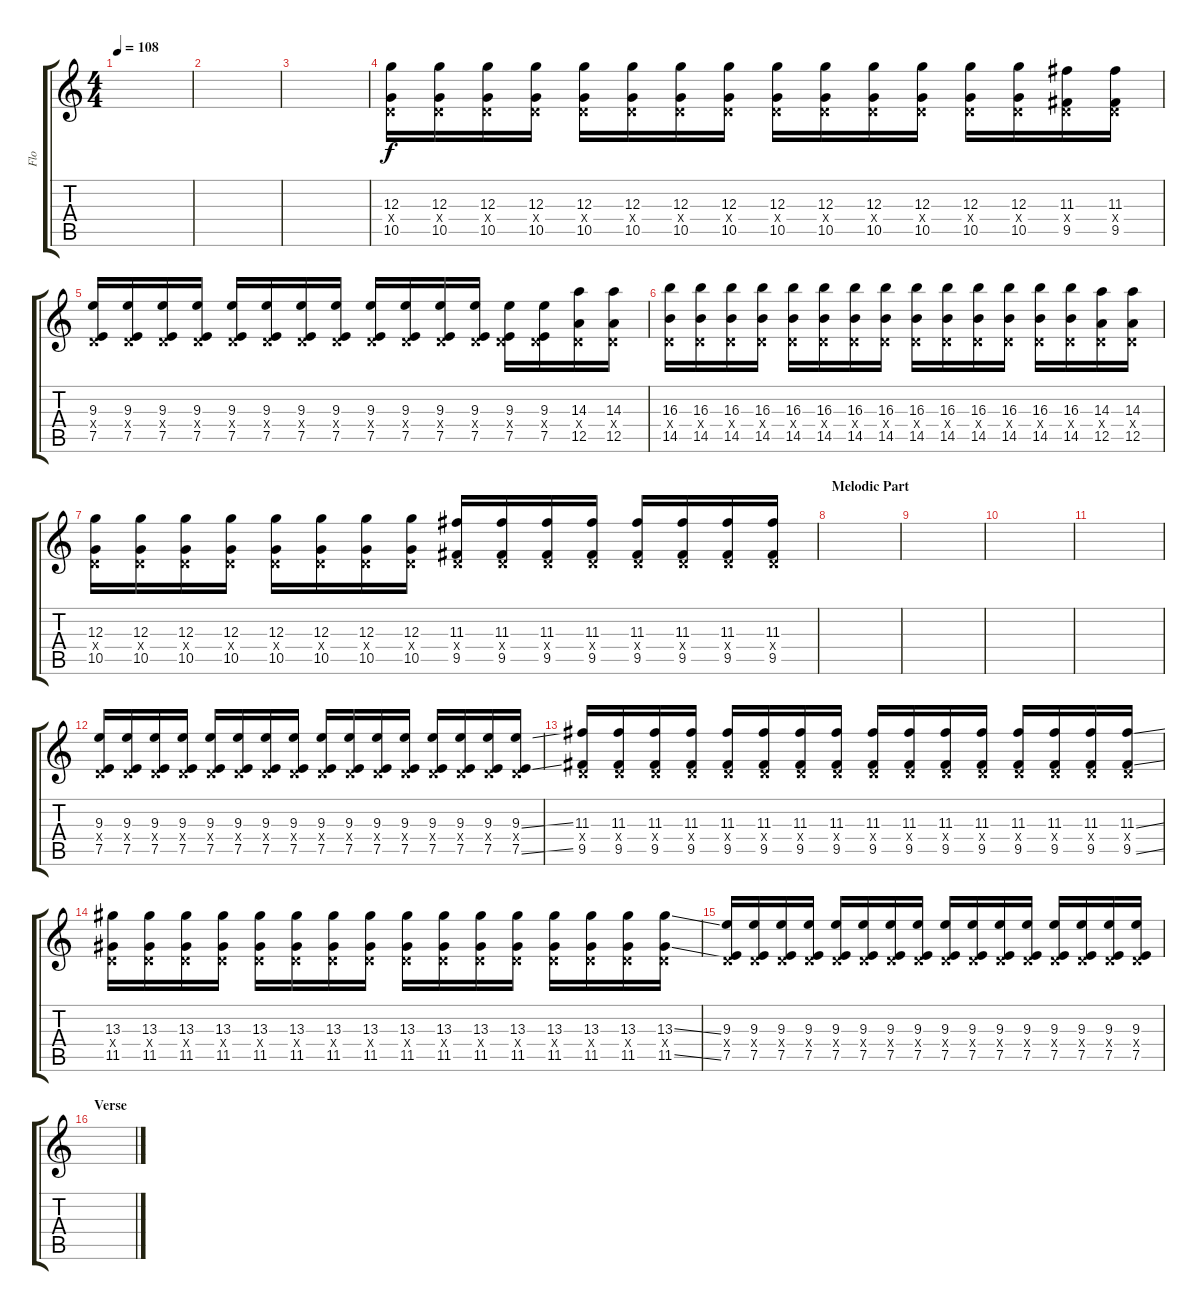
\track ("Flo" "Flo") {instrument distortionguitar}
\staff {score tabs}
\tuning (E4 B3 G3 D3 A2 E2) {hide}
\ts (4 4)
\tempo 108
\clef g2
\ks c
|
|
|
(12.3 0.4{x} 10.5).16{dy f} (12.3 0.4{x} 10.5).16 (12.3 0.4{x} 10.5).16 (12.3 0.4{x} 10.5).16 (12.3 0.4{x} 10.5).16 (12.3 0.4{x} 10.5).16 (12.3 0.4{x} 10.5).16 (12.3 0.4{x} 10.5).16 (12.3 0.4{x} 10.5).16 (12.3 0.4{x} 10.5).16 (12.3 0.4{x} 10.5).16 (12.3 0.4{x} 10.5).16 (12.3 0.4{x} 10.5).16 (12.3 0.4{x} 10.5).16 (11.3 0.4{x} 9.5).16 (11.3 0.4{x} 9.5).16 |
(9.3 0.4{x} 7.5).16 (9.3 0.4{x} 7.5).16 (9.3 0.4{x} 7.5).16 (9.3 0.4{x} 7.5).16 (9.3 0.4{x} 7.5).16 (9.3 0.4{x} 7.5).16 (9.3 0.4{x} 7.5).16 (9.3 0.4{x} 7.5).16 (9.3 0.4{x} 7.5).16 (9.3 0.4{x} 7.5).16 (9.3 0.4{x} 7.5).16 (9.3 0.4{x} 7.5).16 (9.3 0.4{x} 7.5).16 (9.3 0.4{x} 7.5).16 (14.3 0.4{x} 12.5).16 (14.3 0.4{x} 12.5).16 |
(16.3 0.4{x} 14.5).16 (16.3 0.4{x} 14.5).16 (16.3 0.4{x} 14.5).16 (16.3 0.4{x} 14.5).16 (16.3 0.4{x} 14.5).16 (16.3 0.4{x} 14.5).16 (16.3 0.4{x} 14.5).16 (16.3 0.4{x} 14.5).16 (16.3 0.4{x} 14.5).16 (16.3 0.4{x} 14.5).16 (16.3 0.4{x} 14.5).16 (16.3 0.4{x} 14.5).16 (16.3 0.4{x} 14.5).16 (16.3 0.4{x} 14.5).16 (14.3 0.4{x} 12.5).16 (14.3 0.4{x} 12.5).16 |
(12.3 0.4{x} 10.5).16 (12.3 0.4{x} 10.5).16 (12.3 0.4{x} 10.5).16 (12.3 0.4{x} 10.5).16 (12.3 0.4{x} 10.5).16 (12.3 0.4{x} 10.5).16 (12.3 0.4{x} 10.5).16 (12.3 0.4{x} 10.5).16 (11.3 0.4{x} 9.5).16 (11.3 0.4{x} 9.5).16 (11.3 0.4{x} 9.5).16 (11.3 0.4{x} 9.5).16 (11.3 0.4{x} 9.5).16 (11.3 0.4{x} 9.5).16 (11.3 0.4{x} 9.5).16 (11.3 0.4{x} 9.5).16 |
\section ("" "Melodic Part")
|
|
|
|
(9.3 0.4{x} 7.5).16 (9.3 0.4{x} 7.5).16 (9.3 0.4{x} 7.5).16 (9.3 0.4{x} 7.5).16 (9.3 0.4{x} 7.5).16 (9.3 0.4{x} 7.5).16 (9.3 0.4{x} 7.5).16 (9.3 0.4{x} 7.5).16 (9.3 0.4{x} 7.5).16 (9.3 0.4{x} 7.5).16 (9.3 0.4{x} 7.5).16 (9.3 0.4{x} 7.5).16 (9.3 0.4{x} 7.5).16 (9.3 0.4{x} 7.5).16 (9.3 0.4{x} 7.5).16 (9.3{ss} 0.4{x} 7.5{ss}).16 |
(11.3 0.4{x} 9.5).16 (11.3 0.4{x} 9.5).16 (11.3 0.4{x} 9.5).16 (11.3 0.4{x} 9.5).16 (11.3 0.4{x} 9.5).16 (11.3 0.4{x} 9.5).16 (11.3 0.4{x} 9.5).16 (11.3 0.4{x} 9.5).16 (11.3 0.4{x} 9.5).16 (11.3 0.4{x} 9.5).16 (11.3 0.4{x} 9.5).16 (11.3 0.4{x} 9.5).16 (11.3 0.4{x} 9.5).16 (11.3 0.4{x} 9.5).16 (11.3 0.4{x} 9.5).16 (11.3{ss} 0.4{x} 9.5{ss}).16 |
(13.3 0.4{x} 11.5).16 (13.3 0.4{x} 11.5).16 (13.3 0.4{x} 11.5).16 (13.3 0.4{x} 11.5).16 (13.3 0.4{x} 11.5).16 (13.3 0.4{x} 11.5).16 (13.3 0.4{x} 11.5).16 (13.3 0.4{x} 11.5).16 (13.3 0.4{x} 11.5).16 (13.3 0.4{x} 11.5).16 (13.3 0.4{x} 11.5).16 (13.3 0.4{x} 11.5).16 (13.3 0.4{x} 11.5).16 (13.3 0.4{x} 11.5).16 (13.3 0.4{x} 11.5).16 (13.3{ss} 0.4{x} 11.5{ss}).16 |
(9.3 0.4{x} 7.5).16 (9.3 0.4{x} 7.5).16 (9.3 0.4{x} 7.5).16 (9.3 0.4{x} 7.5).16 (9.3 0.4{x} 7.5).16 (9.3 0.4{x} 7.5).16 (9.3 0.4{x} 7.5).16 (9.3 0.4{x} 7.5).16 (9.3 0.4{x} 7.5).16 (9.3 0.4{x} 7.5).16 (9.3 0.4{x} 7.5).16 (9.3 0.4{x} 7.5).16 (9.3 0.4{x} 7.5).16 (9.3 0.4{x} 7.5).16 (9.3 0.4{x} 7.5).16 (9.3 0.4{x} 7.5).16 |
\section ("" "Verse")
